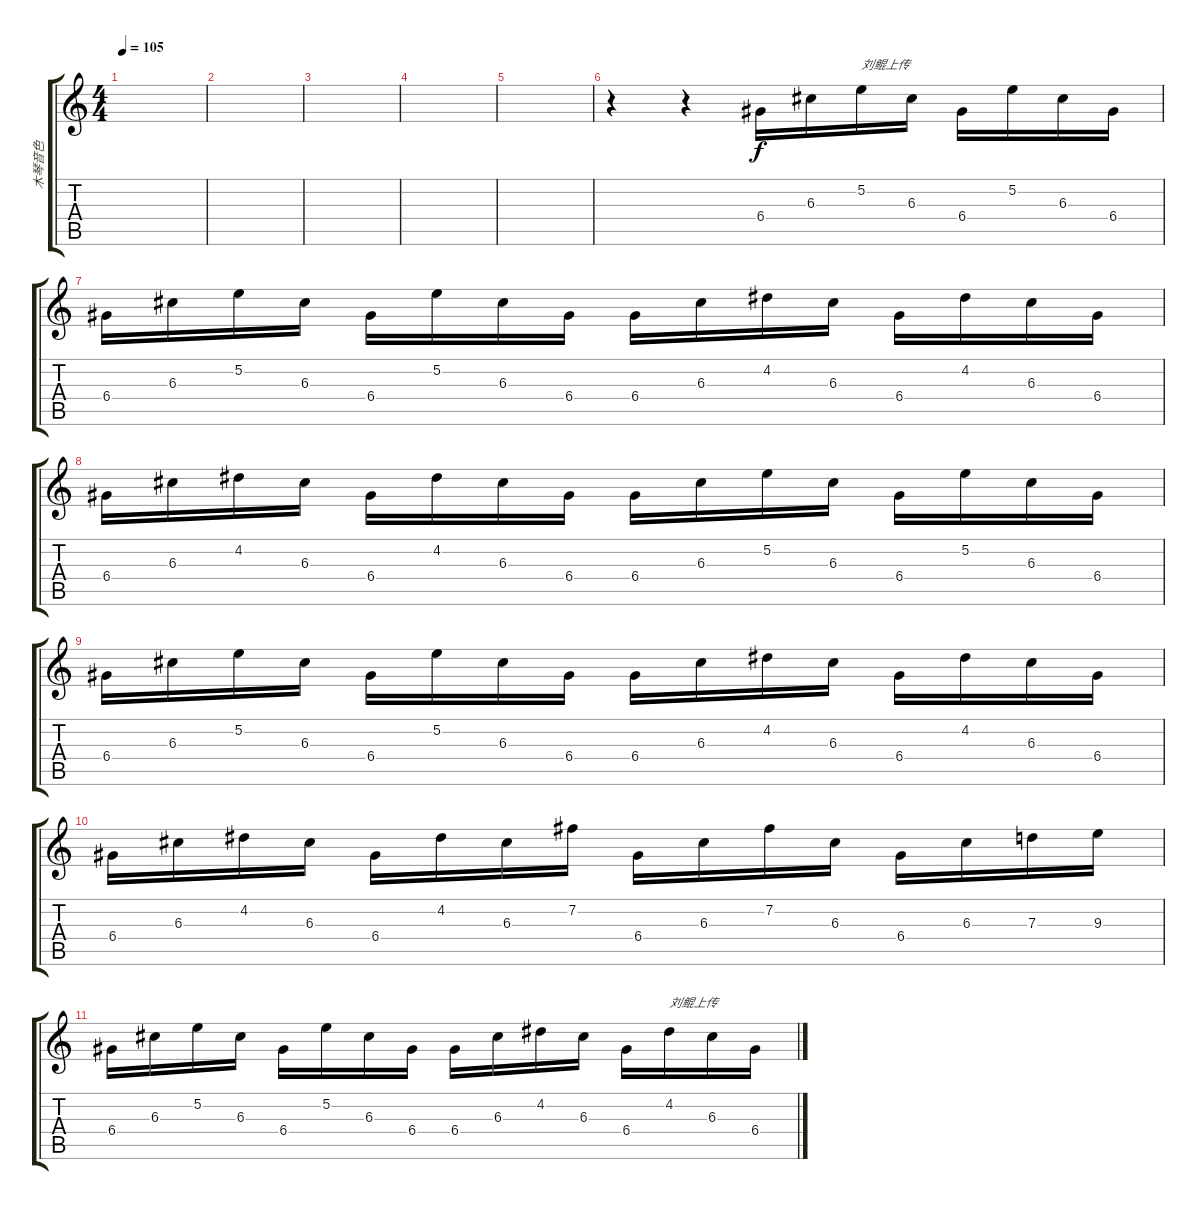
\track ("木琴音色" "木琴音色") {instrument acousticguitarsteel}
\staff {score tabs}
\tuning (E4 B3 G3 D3 A2 E2) {hide}
\ts (4 4)
\tempo 105
\clef g2
\ks c
|
|
|
|
|
r.4 r.4 6.4.16 6.3.16 5.2.16{txt "刘鲲上传"} 6.3.16 6.4.16 5.2.16 6.3.16 6.4.16 |
6.4.16 6.3.16 5.2.16 6.3.16 6.4.16 5.2.16 6.3.16 6.4.16 6.4.16 6.3.16 4.2.16 6.3.16 6.4.16 4.2.16 6.3.16 6.4.16 |
6.4.16 6.3.16 4.2.16 6.3.16 6.4.16 4.2.16 6.3.16 6.4.16 6.4.16 6.3.16 5.2.16 6.3.16 6.4.16 5.2.16 6.3.16 6.4.16 |
6.4.16 6.3.16 5.2.16 6.3.16 6.4.16 5.2.16 6.3.16 6.4.16 6.4.16 6.3.16 4.2.16 6.3.16 6.4.16 4.2.16 6.3.16 6.4.16 |
6.4.16 6.3.16 4.2.16 6.3.16 6.4.16 4.2.16 6.3.16 7.2.16 6.4.16 6.3.16 7.2.16 6.3.16 6.4.16 6.3.16 7.3.16 9.3.16 |
6.4.16 6.3.16 5.2.16 6.3.16 6.4.16 5.2.16 6.3.16 6.4.16 6.4.16 6.3.16 4.2.16 6.3.16 6.4.16 4.2.16{txt "刘鲲上传"} 6.3.16 6.4.16
